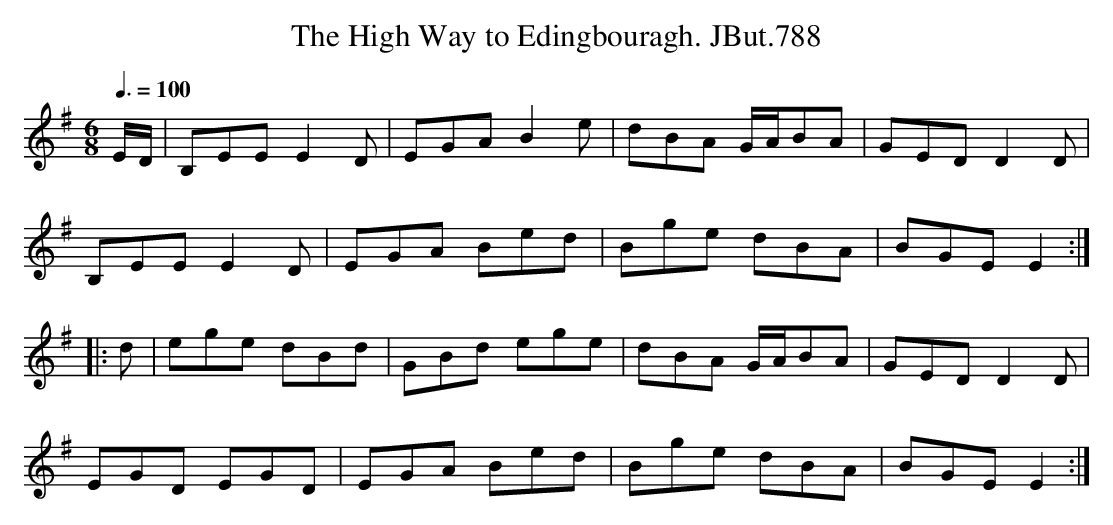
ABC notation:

X:1
T:High Way to Edingbouragh. JBut.788, The
M:6/8
L:1/8
Q:3/8=100
K:Em
E/D/|B,EE E2D|EGA B2e|dBA G/A/BA|GED D2D|
B,EE E2D|EGA Bed|Bge dBA|BGE E2:|
|:d|ege dBd|GBd ege|dBA G/A/BA|GED D2D|
EGD EGD|EGA Bed|Bge dBA|BGE E2:|
